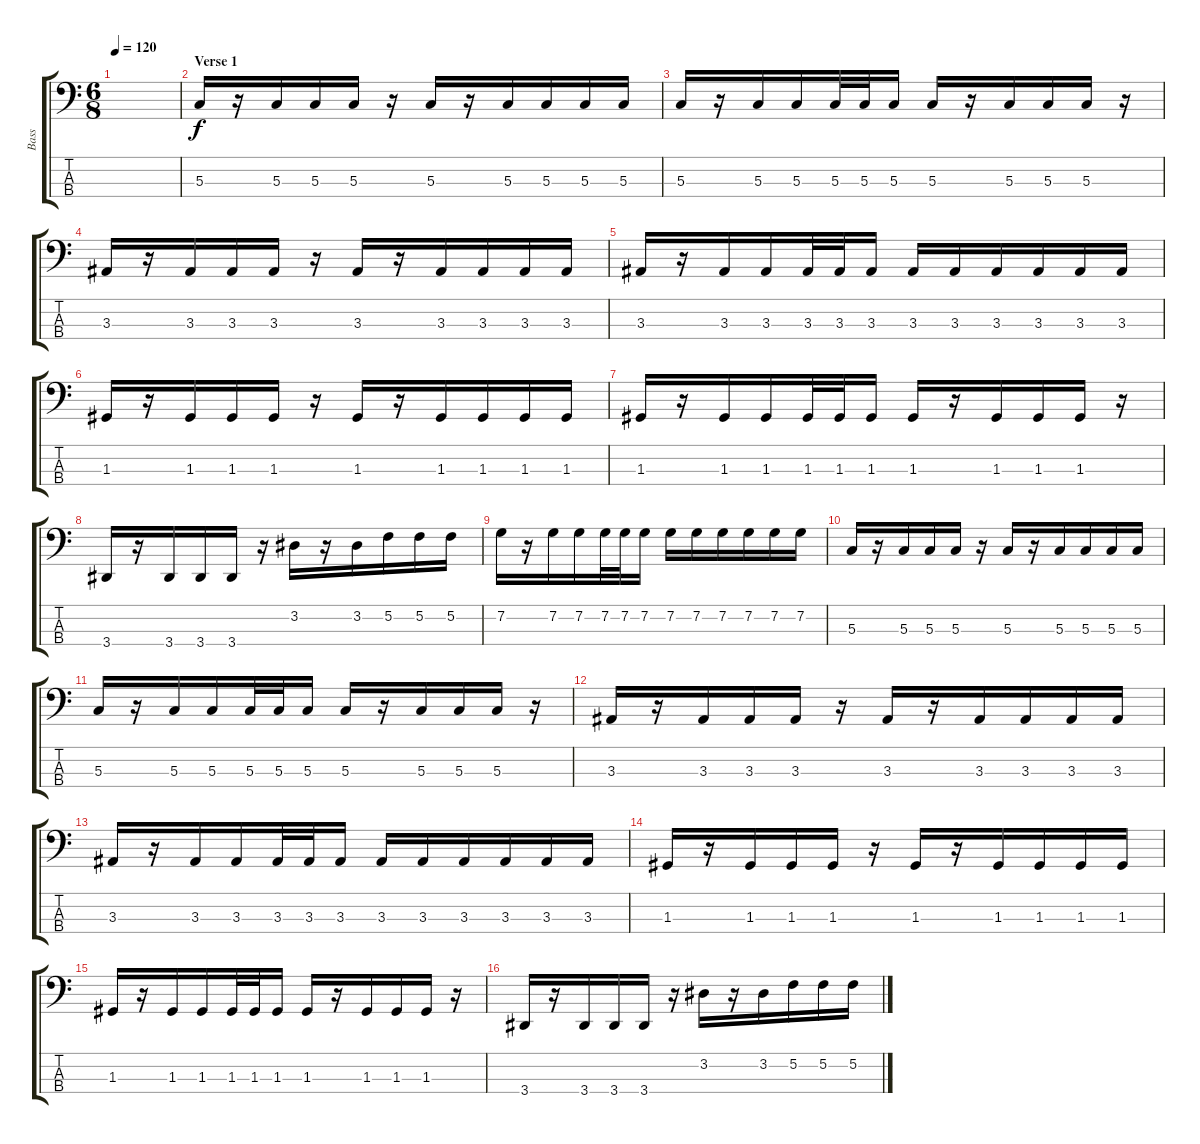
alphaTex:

\track ("Bass" "Bass") {instrument electricbasspick}
\staff {score tabs}
\tuning (F2 C2 G1 C1) {hide}
\ts (6 8)
\tempo 120
\clef f4
\ks c
|
\section ("" "Verse 1")
5.3.16 r.16 5.3.16 5.3.16 5.3.16 r.16 5.3.16 r.16 5.3.16 5.3.16 5.3.16 5.3.16 |
5.3.16 r.16 5.3.16 5.3.16 5.3.32 5.3.32 5.3.16 5.3.16 r.16 5.3.16 5.3.16 5.3.16 r.16 |
3.3.16 r.16 3.3.16 3.3.16 3.3.16 r.16 3.3.16 r.16 3.3.16 3.3.16 3.3.16 3.3.16 |
3.3.16 r.16 3.3.16 3.3.16 3.3.32 3.3.32 3.3.16 3.3.16 3.3.16 3.3.16 3.3.16 3.3.16 3.3.16 |
1.3.16 r.16 1.3.16 1.3.16 1.3.16 r.16 1.3.16 r.16 1.3.16 1.3.16 1.3.16 1.3.16 |
1.3.16 r.16 1.3.16 1.3.16 1.3.32 1.3.32 1.3.16 1.3.16 r.16 1.3.16 1.3.16 1.3.16 r.16 |
3.4.16 r.16 3.4.16 3.4.16 3.4.16 r.16 3.2.16 r.16 3.2.16 5.2.16 5.2.16 5.2.16 |
7.2.16 r.16 7.2.16 7.2.16 7.2.32 7.2.32 7.2.16 7.2.16 7.2.16 7.2.16 7.2.16 7.2.16 7.2.16 |
5.3.16 r.16 5.3.16 5.3.16 5.3.16 r.16 5.3.16 r.16 5.3.16 5.3.16 5.3.16 5.3.16 |
5.3.16 r.16 5.3.16 5.3.16 5.3.32 5.3.32 5.3.16 5.3.16 r.16 5.3.16 5.3.16 5.3.16 r.16 |
3.3.16 r.16 3.3.16 3.3.16 3.3.16 r.16 3.3.16 r.16 3.3.16 3.3.16 3.3.16 3.3.16 |
3.3.16 r.16 3.3.16 3.3.16 3.3.32 3.3.32 3.3.16 3.3.16 3.3.16 3.3.16 3.3.16 3.3.16 3.3.16 |
1.3.16 r.16 1.3.16 1.3.16 1.3.16 r.16 1.3.16 r.16 1.3.16 1.3.16 1.3.16 1.3.16 |
1.3.16 r.16 1.3.16 1.3.16 1.3.32 1.3.32 1.3.16 1.3.16 r.16 1.3.16 1.3.16 1.3.16 r.16 |
3.4.16 r.16 3.4.16 3.4.16 3.4.16 r.16 3.2.16 r.16 3.2.16 5.2.16 5.2.16 5.2.16
